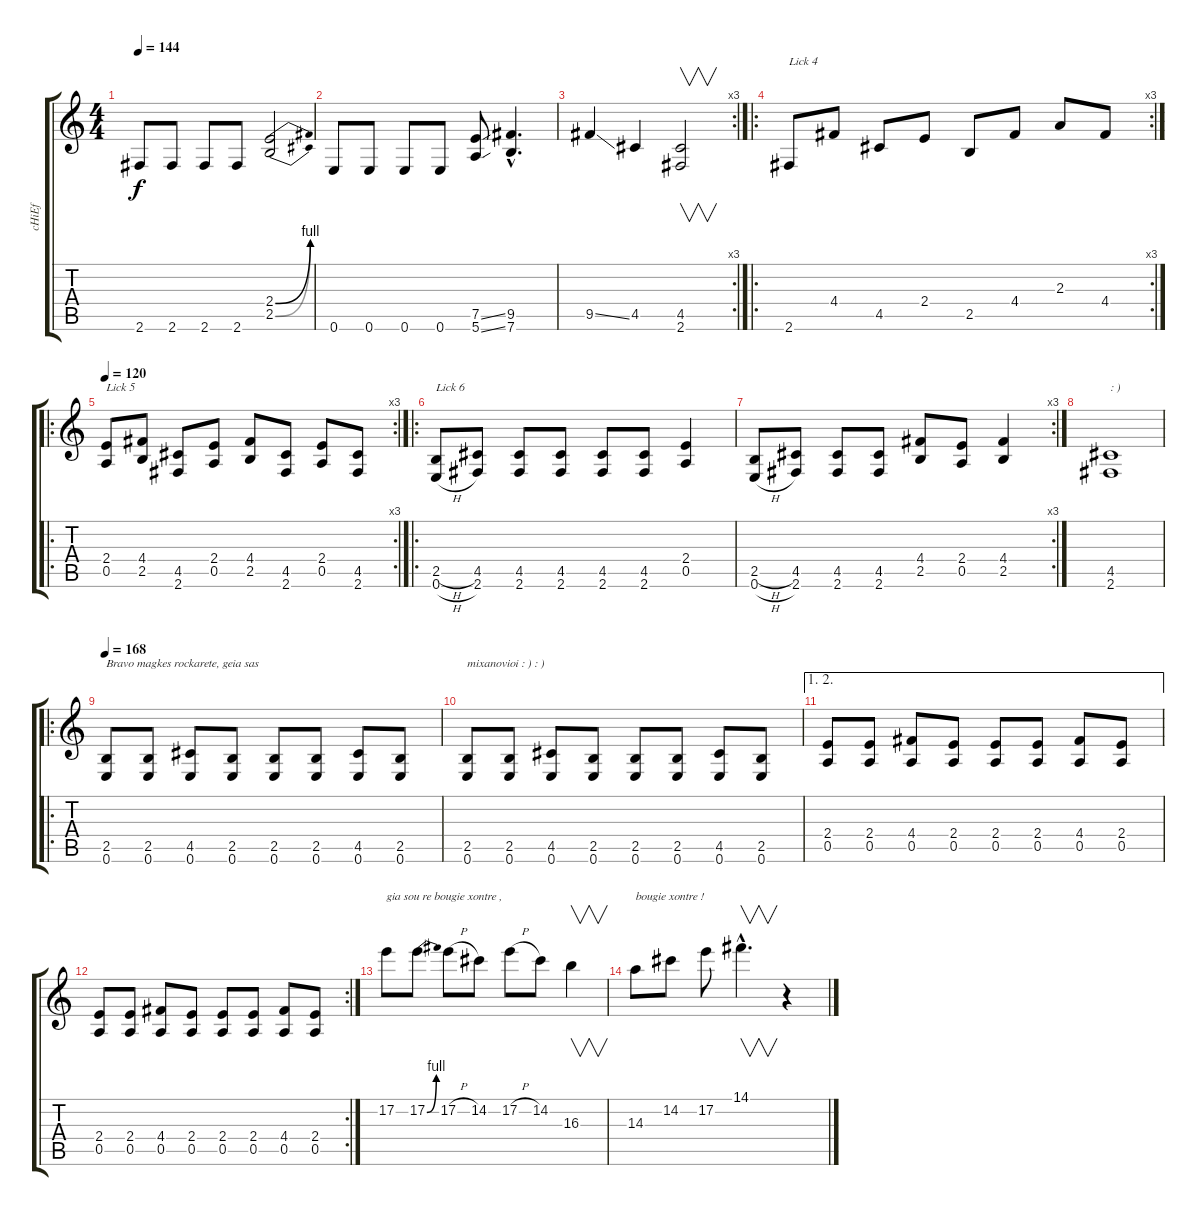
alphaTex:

\track ("cHiEf" "cHiEf") {instrument overdrivenguitar}
\staff {score tabs}
\tuning (E4 B3 G3 D3 A2 E2) {hide}
\ts (4 4)
\tempo 144
\clef g2
\ks c
2.6.8{dy f} 2.6.8 2.6.8 2.6.8 (2.4{be (bend 0 0 60 4)} 2.5{be (bend 0 0 60 4)}).2 |
0.6.8 0.6.8 0.6.8 0.6.8 (7.5{ss} 5.6{ss}).8 (9.5{hac} 7.6{hac}).4{d} |
\rc 3
9.5{ss}.4 4.5.4 (4.5 2.6).2{v} |
\ro
\rc 3
2.6.8{txt "Lick 4"} 4.4.8 4.5.8 2.4.8 2.5.8 4.4.8 2.3.8 4.4.8 |
\ro
\rc 3
\tempo 120
(2.4 0.5).8{txt "Lick 5"} (4.4 2.5).8 (4.5 2.6).8 (2.4 0.5).8 (4.4 2.5).8 (4.5 2.6).8 (2.4 0.5).8 (4.5 2.6).8 |
\ro
(2.5{h} 0.6{h}).8{txt "Lick 6"} (4.5 2.6).8 (4.5 2.6).8 (4.5 2.6).8 (4.5 2.6).8 (4.5 2.6).8 (2.4 0.5).4 |
\rc 3
(2.5{h} 0.6{h}).8 (4.5 2.6).8 (4.5 2.6).8 (4.5 2.6).8 (4.4 2.5).8 (2.4 0.5).8 (4.4 2.5).4 |
(4.5 2.6).1{txt ": )"} |
\ro
\tempo 168
(2.5 0.6).8{txt "Bravo magkes rockarete, geia sas"} (2.5 0.6).8 (4.5 0.6).8 (2.5 0.6).8 (2.5 0.6).8 (2.5 0.6).8 (4.5 0.6).8 (2.5 0.6).8 |
(2.5 0.6).8{txt "mixanovioi : ) : )"} (2.5 0.6).8 (4.5 0.6).8 (2.5 0.6).8 (2.5 0.6).8 (2.5 0.6).8 (4.5 0.6).8 (2.5 0.6).8 |
\ae (1 2)
(2.4 0.5).8 (2.4 0.5).8 (4.4 0.5).8 (2.4 0.5).8 (2.4 0.5).8 (2.4 0.5).8 (4.4 0.5).8 (2.4 0.5).8 |
\rc 2
(2.4 0.5).8 (2.4 0.5).8 (4.4 0.5).8 (2.4 0.5).8 (2.4 0.5).8 (2.4 0.5).8 (4.4 0.5).8 (2.4 0.5).8 |
17.2.8{txt "gia sou re bougie xontre ,"} 17.2{be (bend 0 0 60 4)}.8 17.2{h}.8 14.2.8 17.2{h}.8 14.2.8 16.3.4{v} |
14.3.8{txt "bougie xontre !"} 14.2.8 17.2.8 14.1{hac}.4{v d} r.4
